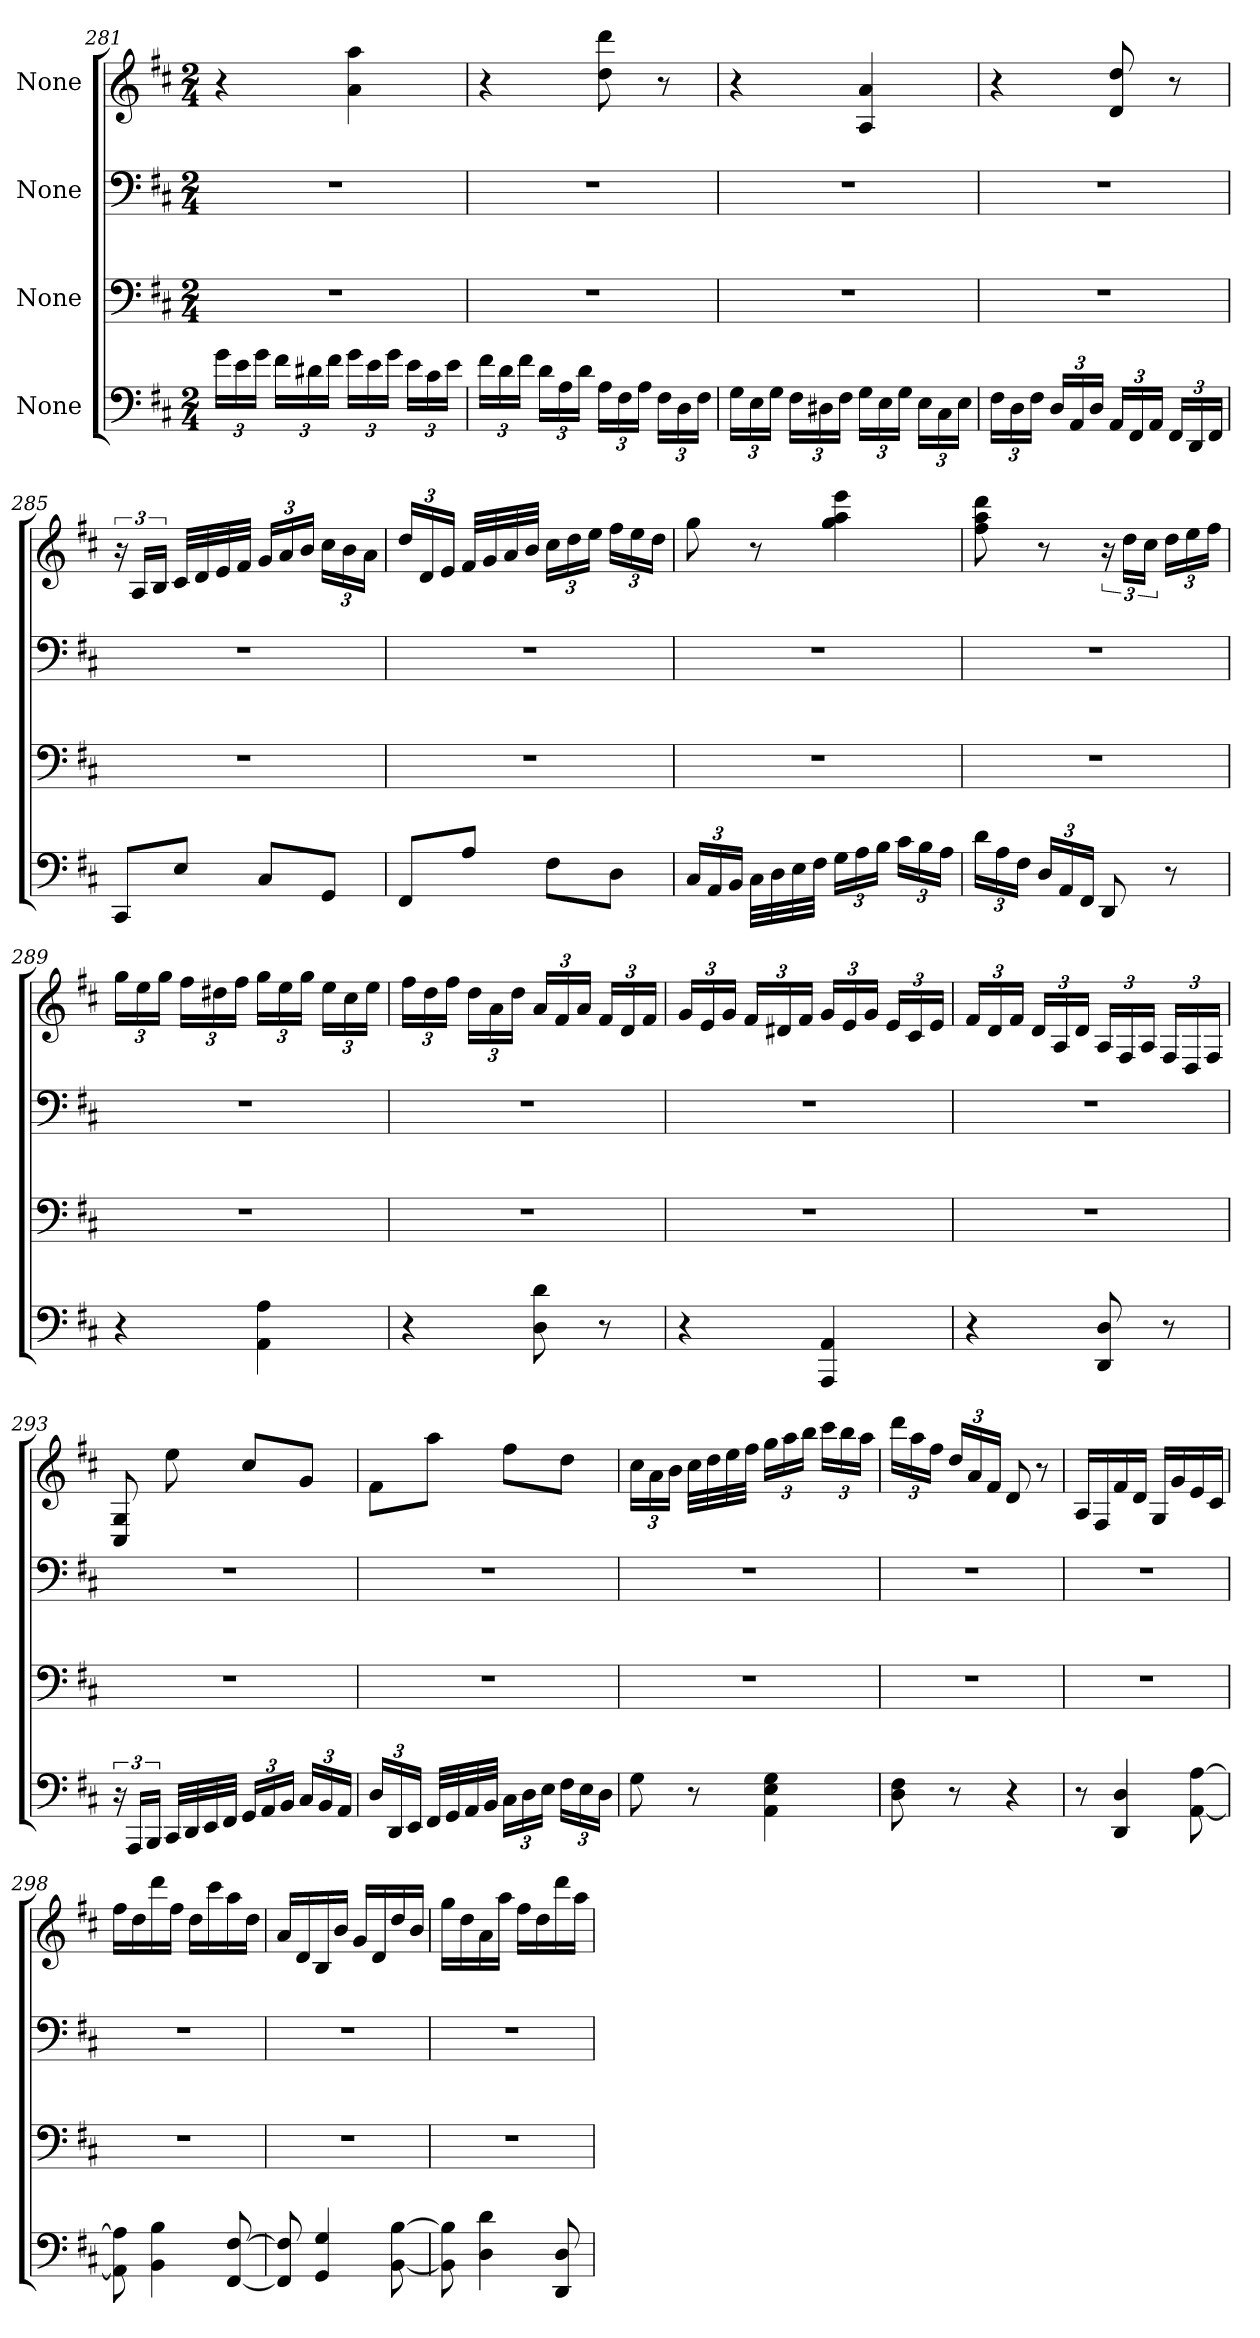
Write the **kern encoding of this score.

**kern	**kern	**kern	**kern
*part4	*part3	*part2	*part1
*staff4	*staff3	*staff2	*staff1
*I"None	*I"None	*I"None	*I"None
*clefF4	*clefF4	*clefF4	*clefG2
*k[f#c#]	*k[f#c#]	*k[f#c#]	*k[f#c#]
*M2/4	*M2/4	*M2/4	*M2/4
*Xbrackettup	*	*	*
=281	=281	=281	=281
24g\LL	2r	2r	4r
24e\	.	.	.
24g\JJ	.	.	.
24f#\LL	.	.	.
24d#X\	.	.	.
24f#\JJ	.	.	.
24g\LL	.	.	4a\ 4aa\
24e\	.	.	.
24g\JJ	.	.	.
24e\LL	.	.	.
24c#\	.	.	.
24e\JJ	.	.	.
=282	=282	=282	=282
24f#\LL	2r	2r	4r
24d\	.	.	.
24f#\JJ	.	.	.
24d\LL	.	.	.
24A\	.	.	.
24d\JJ	.	.	.
24A\LL	.	.	8dd\ 8ddd\
24F#\	.	.	.
24A\JJ	.	.	.
24F#\LL	.	.	8r
24D\	.	.	.
24F#\JJ	.	.	.
=283	=283	=283	=283
24G\LL	2r	2r	4r
24E\	.	.	.
24G\JJ	.	.	.
24F#\LL	.	.	.
24D#X\	.	.	.
24F#\JJ	.	.	.
24G\LL	.	.	4A/ 4a/
24E\	.	.	.
24G\JJ	.	.	.
24E\LL	.	.	.
24C#\	.	.	.
24E\JJ	.	.	.
=284	=284	=284	=284
24F#\LL	2r	2r	4r
24D\	.	.	.
24F#\JJ	.	.	.
24D/LL	.	.	.
24AA/	.	.	.
24D/JJ	.	.	.
24AA/LL	.	.	8d/ 8dd/
24FF#/	.	.	.
24AA/JJ	.	.	.
24FF#/LL	.	.	8r
24DD/	.	.	.
24FF#/JJ	.	.	.
=285	=285	=285	=285
8CC#/L	2r	2r	24r
.	.	.	24A/LL
.	.	.	24B/JJ
8E/J	.	.	32c#/LLL
.	.	.	32d/
.	.	.	32e/
.	.	.	32f#/JJJ
*	*	*	*Xbrackettup
8C#/L	.	.	24g/LL
.	.	.	24a/
.	.	.	24b/JJ
8GG/J	.	.	24cc#\LL
.	.	.	24b\
.	.	.	24a\JJ
=286	=286	=286	=286
8FF#/L	2r	2r	24dd/LL
.	.	.	24d/
.	.	.	24e/JJ
8A/J	.	.	32f#/LLL
.	.	.	32g/
.	.	.	32a/
.	.	.	32b/JJJ
8F#\L	.	.	24cc#\LL
.	.	.	24dd\
.	.	.	24ee\JJ
8D\J	.	.	24ff#\LL
.	.	.	24ee\
.	.	.	24dd\JJ
=287	=287	=287	=287
24C#/LL	2r	2r	8gg\
24AA/	.	.	.
24BB/JJ	.	.	.
32C#\LLL	.	.	8r
32D\	.	.	.
32E\	.	.	.
32F#\JJJ	.	.	.
24G\LL	.	.	4gg\ 4aa\ 4eee\
24A\	.	.	.
24B\JJ	.	.	.
24c#\LL	.	.	.
24B\	.	.	.
24A\JJ	.	.	.
=288	=288	=288	=288
24d\LL	2r	2r	8ff#\ 8aa\ 8ddd\
24A\	.	.	.
24F#\JJ	.	.	.
24D/LL	.	.	8r
24AA/	.	.	.
24FF#/JJ	.	.	.
*	*	*	*brackettup
8DD/	.	.	24r
.	.	.	24dd\LL
.	.	.	24cc#\JJ
*	*	*	*Xbrackettup
8r	.	.	24dd\LL
.	.	.	24ee\
.	.	.	24ff#\JJ
=289	=289	=289	=289
4r	2r	2r	24gg\LL
.	.	.	24ee\
.	.	.	24gg\JJ
.	.	.	24ff#\LL
.	.	.	24dd#X\
.	.	.	24ff#\JJ
4AA\ 4A\	.	.	24gg\LL
.	.	.	24ee\
.	.	.	24gg\JJ
.	.	.	24ee\LL
.	.	.	24cc#\
.	.	.	24ee\JJ
=290	=290	=290	=290
4r	2r	2r	24ff#\LL
.	.	.	24dd\
.	.	.	24ff#\JJ
.	.	.	24dd\LL
.	.	.	24a\
.	.	.	24dd\JJ
8D\ 8d\	.	.	24a/LL
.	.	.	24f#/
.	.	.	24a/JJ
8r	.	.	24f#/LL
.	.	.	24d/
.	.	.	24f#/JJ
=291	=291	=291	=291
4r	2r	2r	24g/LL
.	.	.	24e/
.	.	.	24g/JJ
.	.	.	24f#/LL
.	.	.	24d#X/
.	.	.	24f#/JJ
4AAA/ 4AA/	.	.	24g/LL
.	.	.	24e/
.	.	.	24g/JJ
.	.	.	24e/LL
.	.	.	24c#/
.	.	.	24e/JJ
=292	=292	=292	=292
4r	2r	2r	24f#/LL
.	.	.	24d/
.	.	.	24f#/JJ
.	.	.	24d/LL
.	.	.	24A/
.	.	.	24d/JJ
8DD/ 8D/	.	.	24A/LL
.	.	.	24F#/
.	.	.	24A/JJ
8r	.	.	24F#/LL
.	.	.	24D/
.	.	.	24F#/JJ
=293	=293	=293	=293
*brackettup	*	*	*
24r	2r	2r	8C#/ 8G/
24AAA/LL	.	.	.
24BBB/JJ	.	.	.
32CC#/LLL	.	.	8ee\
32DD/	.	.	.
32EE/	.	.	.
32FF#/JJJ	.	.	.
*Xbrackettup	*	*	*
24GG/LL	.	.	8cc#/L
24AA/	.	.	.
24BB/JJ	.	.	.
24C#/LL	.	.	8g/J
24BB/	.	.	.
24AA/JJ	.	.	.
=294	=294	=294	=294
24D/LL	2r	2r	8f#\L
24DD/	.	.	.
24EE/JJ	.	.	.
32FF#/LLL	.	.	8aa\J
32GG/	.	.	.
32AA/	.	.	.
32BB/JJJ	.	.	.
24C#\LL	.	.	8ff#\L
24D\	.	.	.
24E\JJ	.	.	.
24F#\LL	.	.	8dd\J
24E\	.	.	.
24D\JJ	.	.	.
=295	=295	=295	=295
8G\	2r	2r	24cc#\LL
.	.	.	24a\
.	.	.	24b\JJ
8r	.	.	32cc#\LLL
.	.	.	32dd\
.	.	.	32ee\
.	.	.	32ff#\JJJ
4AA\ 4E\ 4G\	.	.	24gg\LL
.	.	.	24aa\
.	.	.	24bb\JJ
.	.	.	24ccc#\LL
.	.	.	24bb\
.	.	.	24aa\JJ
=296	=296	=296	=296
8D\ 8F#\	2r	2r	24ddd\LL
.	.	.	24aa\
.	.	.	24ff#\JJ
8r	.	.	24dd/LL
.	.	.	24a/
.	.	.	24f#/JJ
4r	.	.	8d/
.	.	.	8r
=297	=297	=297	=297
8r	2r	2r	16A/LL
.	.	.	16F#/
4DD/ 4D/	.	.	16f#/
.	.	.	16d/JJ
.	.	.	16G/LL
.	.	.	16g/
[8AA\ [8A\	.	.	16e/
.	.	.	16c#/JJ
=298	=298	=298	=298
8AA\] 8A\]	2r	2r	16ff#\LL
.	.	.	16dd\
4BB\ 4B\	.	.	16ddd\
.	.	.	16ff#\JJ
.	.	.	16dd\LL
.	.	.	16ccc#\
[8FF#/ [8F#/	.	.	16aa\
.	.	.	16dd\JJ
=299	=299	=299	=299
8FF#/] 8F#/]	2r	2r	16a/LL
.	.	.	16d/
4GG/ 4G/	.	.	16B/
.	.	.	16b/JJ
.	.	.	16g/LL
.	.	.	16d/
[8BB\ [8B\	.	.	16dd/
.	.	.	16b/JJ
=300	=300	=300	=300
8BB\] 8B\]	2r	2r	16gg\LL
.	.	.	16dd\
4D\ 4d\	.	.	16a\
.	.	.	16aa\JJ
.	.	.	16ff#\LL
.	.	.	16dd\
8DD/ 8D/	.	.	16ddd\
.	.	.	16aa\JJ
=	=	=	=
*-	*-	*-	*-
